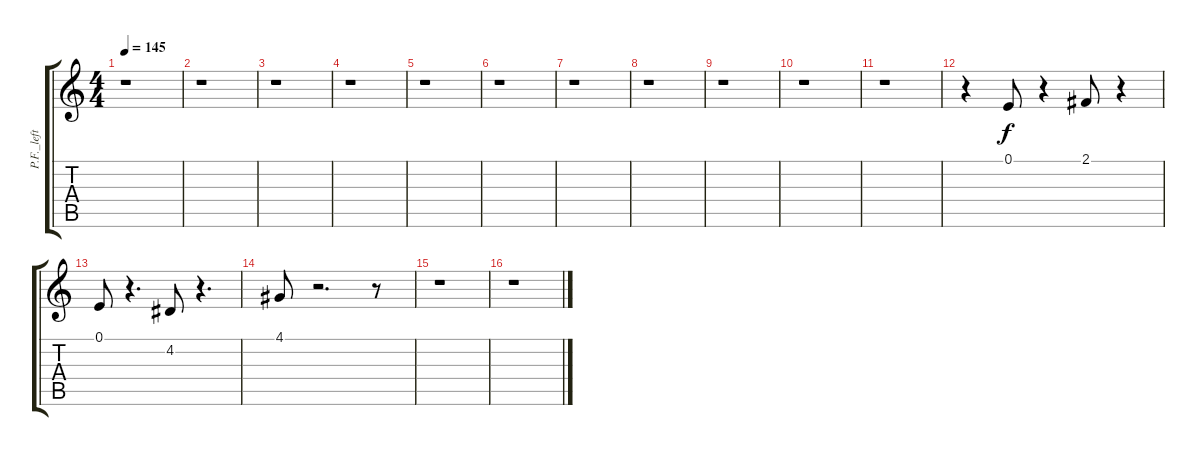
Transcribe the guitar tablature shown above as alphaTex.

\track ("P.F._left" "P.F._left") {instrument acousticgrandpiano}
\staff {score tabs}
\tuning (E4 B3 G3 D3 A2 E2) {hide}
\ts (4 4)
\tempo 145
\clef g2
\ks c
r.1{dy f} |
r.1 |
r.1 |
r.1 |
r.1 |
r.1 |
r.1 |
r.1 |
r.1 |
r.1 |
r.1 |
r.4 0.1.8 r.4 2.1.8 r.4 |
0.1.8 r.4{d} 4.2.8 r.4{d} |
4.1.8 r.2{d} r.8 |
r.1 |
r.1
